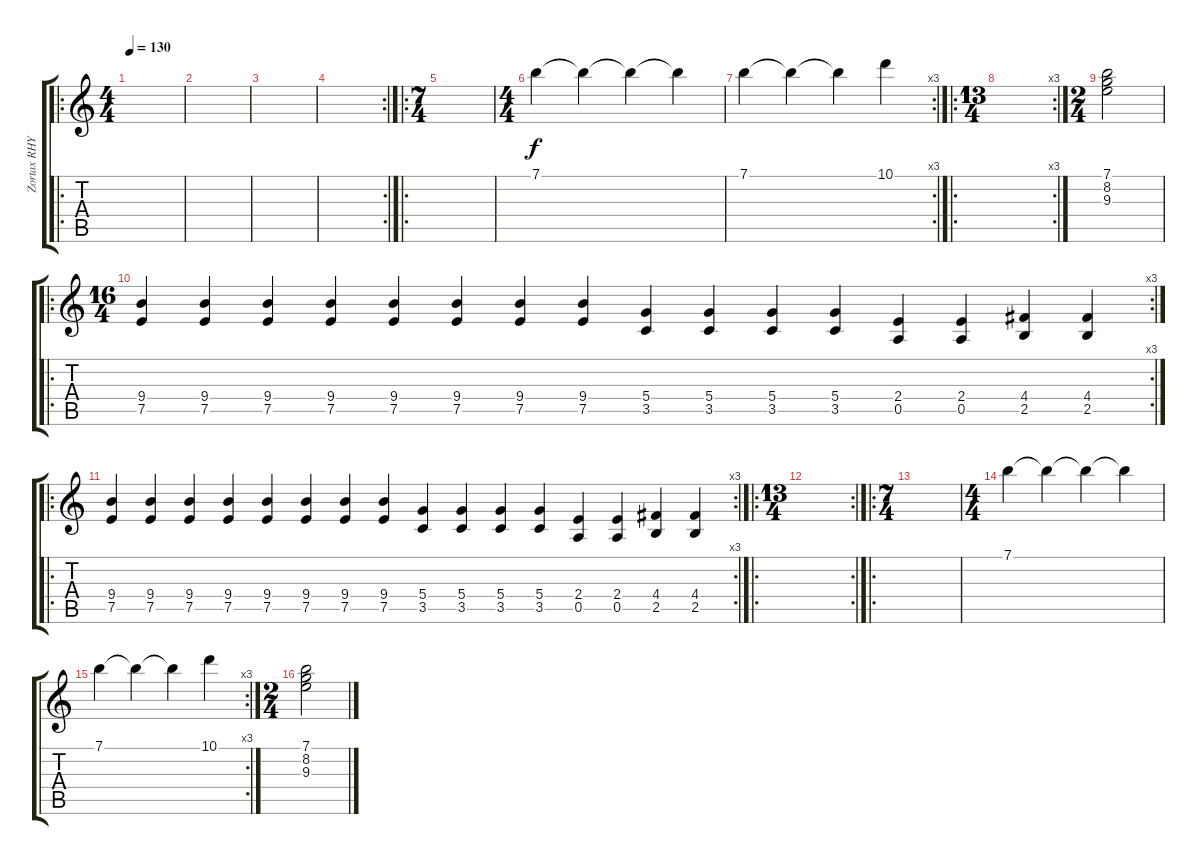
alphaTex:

\track ("Zortax RHYTM GUITAR" "Zortax RHY") {instrument distortionguitar}
\staff {score tabs}
\tuning (E4 B3 G3 D3 A2 E2) {hide}
\ro
\ts (4 4)
\tempo 130
\clef g2
\ks c
|
|
|
\rc 2
|
\ro
\ts (7 4)
|
\ts (4 4)
7.1.4 7.1{t}.4 7.1{t}.4 7.1{t}.4 |
\rc 3
7.1.4 7.1{t}.4 7.1{t}.4 10.1.4 |
\ro
\rc 3
\ts (13 4)
|
\ts (2 4)
(7.1 8.2 9.3).2 |
\ro
\rc 3
\ts (16 4)
(9.4 7.5).4 (9.4 7.5).4 (9.4 7.5).4 (9.4 7.5).4 (9.4 7.5).4 (9.4 7.5).4 (9.4 7.5).4 (9.4 7.5).4 (5.4 3.5).4 (5.4 3.5).4 (5.4 3.5).4 (5.4 3.5).4 (2.4 0.5).4 (2.4 0.5).4 (4.4 2.5).4 (4.4 2.5).4 |
\ro
\rc 3
(9.4 7.5).4 (9.4 7.5).4 (9.4 7.5).4 (9.4 7.5).4 (9.4 7.5).4 (9.4 7.5).4 (9.4 7.5).4 (9.4 7.5).4 (5.4 3.5).4 (5.4 3.5).4 (5.4 3.5).4 (5.4 3.5).4 (2.4 0.5).4 (2.4 0.5).4 (4.4 2.5).4 (4.4 2.5).4 |
\ro
\rc 2
\ts (13 4)
|
\ro
\ts (7 4)
|
\ts (4 4)
7.1.4 7.1{t}.4 7.1{t}.4 7.1{t}.4 |
\rc 3
7.1.4 7.1{t}.4 7.1{t}.4 10.1.4 |
\ts (2 4)
(7.1 8.2 9.3).2
